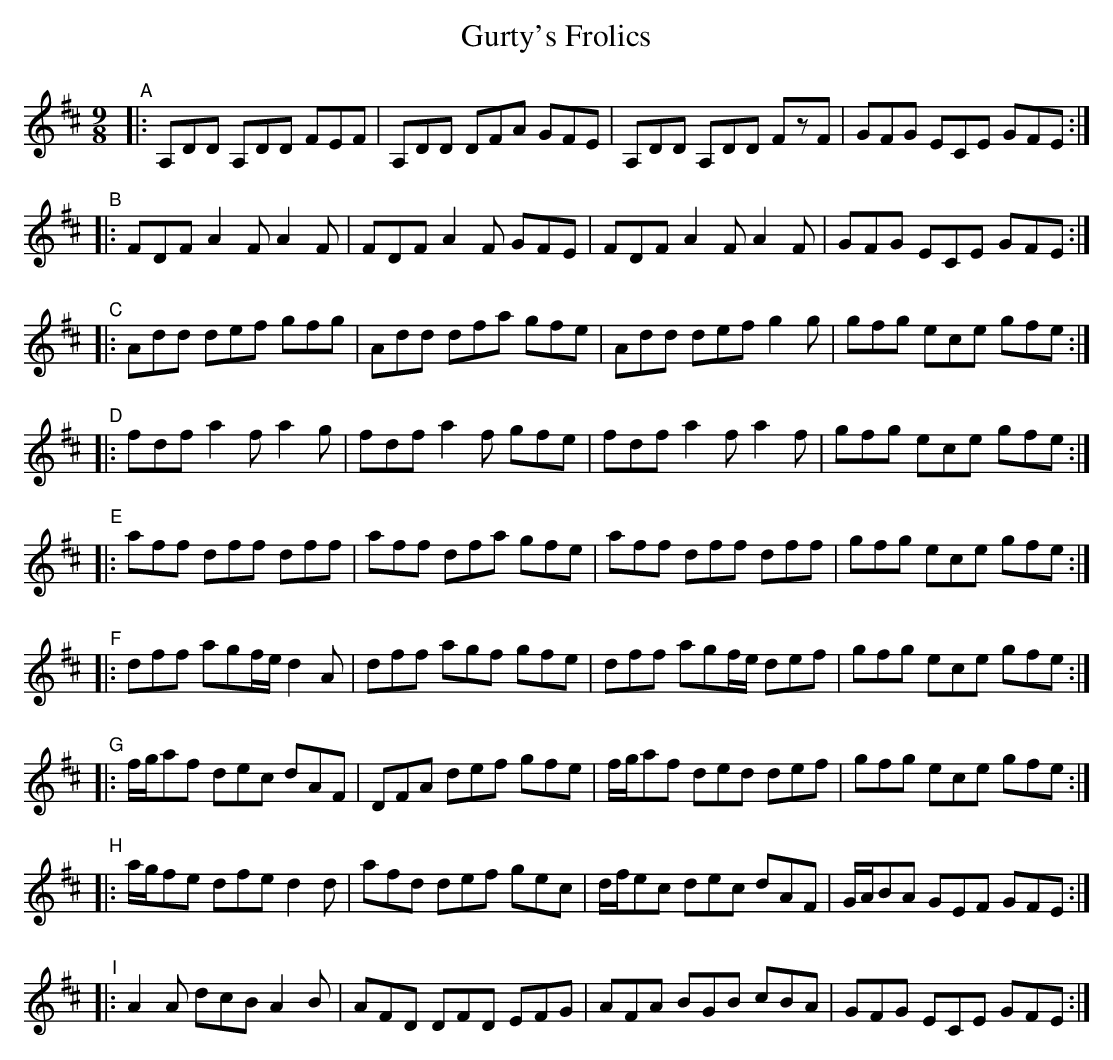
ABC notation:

X:1
T: Gurty's Frolics
M: 9/8
L: 1/8
K: D
"^A"|: A,DD A,DD FEF | A,DD DFA GFE | A,DD A,DD FzF | GFG ECE GFE :|
"^B"|: FDF A2F A2F | FDF A2F GFE | FDF A2F A2F | GFG ECE GFE :|
"^C"|: Add def gfg | Add dfa gfe | Add def g2g | gfg ece gfe :|
"^D"|: fdf a2f a2g | fdf a2f gfe | fdf a2f a2f | gfg ece gfe :|
"^E"|: aff dff dff | aff dfa gfe | aff dff dff | gfg ece gfe :|
"^F"|: dff agf/e/ d2A | dff agf gfe | dff agf/e/ def | gfg ece gfe :|
"^G"|: f/g/af dec dAF | DFA def gfe | f/g/af ded def | gfg ece gfe :|
"^H"|: a/g/fe dfe d2d | afd def gec | d/f/ec dec dAF | G/A/BA GEF GFE :|
"^I"|: A2A dcB A2B | AFD DFD EFG | AFA BGB cBA | GFG ECE GFE :|
